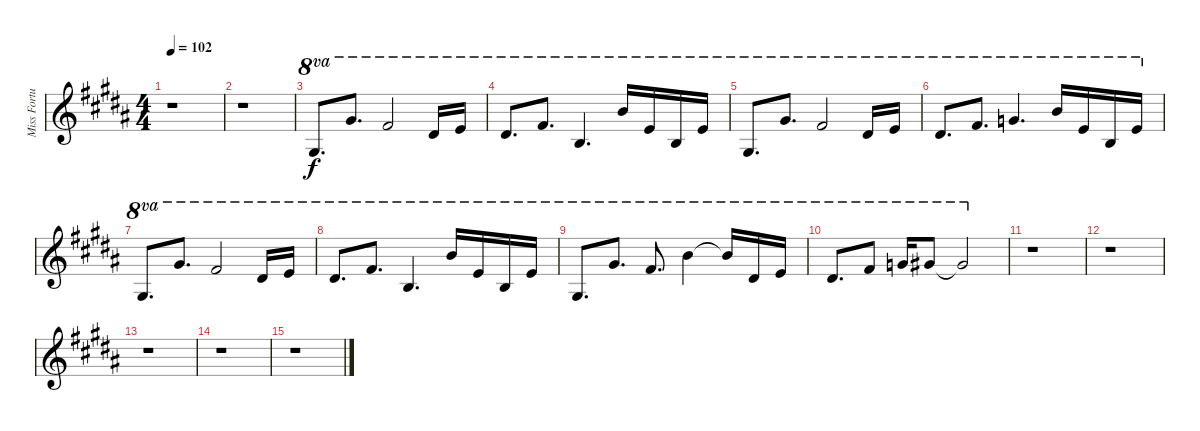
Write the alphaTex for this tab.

\track ("Miss Fortune" "Miss Fortu") {instrument lead2sawtooth}
\staff {score}
\tuning (E4 B3 G3 D3 A2 E2) {hide}
\ts (4 4)
\tempo 102
\clef g2
\ks g#minor
r.1{dy f} |
r.1 |
18.4.8{d ot 8va} 21.2.8{d ot 8va} 19.2.2{ot 8va} 20.3.16{ot 8va} 21.3.16{ot 8va} |
20.3.8{d ot 8va} 19.2.8{d ot 8va} 21.4.4{d ot 8va} 19.1.16{ot 8va} 17.2.16{ot 8va} 16.3.16{ot 8va} 17.2.16{ot 8va} |
18.4.8{d ot 8va} 21.2.8{d ot 8va} 19.2.2{ot 8va} 20.3.16{ot 8va} 21.3.16{ot 8va} |
20.3.8{d ot 8va} 19.2.8{d ot 8va} 20.2.4{d ot 8va} 19.1.16{ot 8va} 17.2.16{ot 8va} 16.3.16{ot 8va} 17.2.16{ot 8va} |
18.4.8{d ot 8va} 21.2.8{d ot 8va} 19.2.2{ot 8va} 20.3.16{ot 8va} 21.3.16{ot 8va} |
20.3.8{d ot 8va} 19.2.8{d ot 8va} 21.4.4{d ot 8va} 19.1.16{ot 8va} 17.2.16{ot 8va} 16.3.16{ot 8va} 17.2.16{ot 8va} |
18.4.8{d ot 8va} 21.2.8{d ot 8va} 19.2.8{d ot 8va} 19.1.4{ot 8va} 19.1{t}.16{ot 8va} 20.3.16{ot 8va} 21.3.16{ot 8va} |
20.3.8{d ot 8va} 19.2.8{ot 8va} 20.2.16{ot 8va} 21.2.8{ot 8va} 21.2{t}.2{ot 8va} |
r.1 |
r.1 |
r.1 |
r.1 |
r.1
